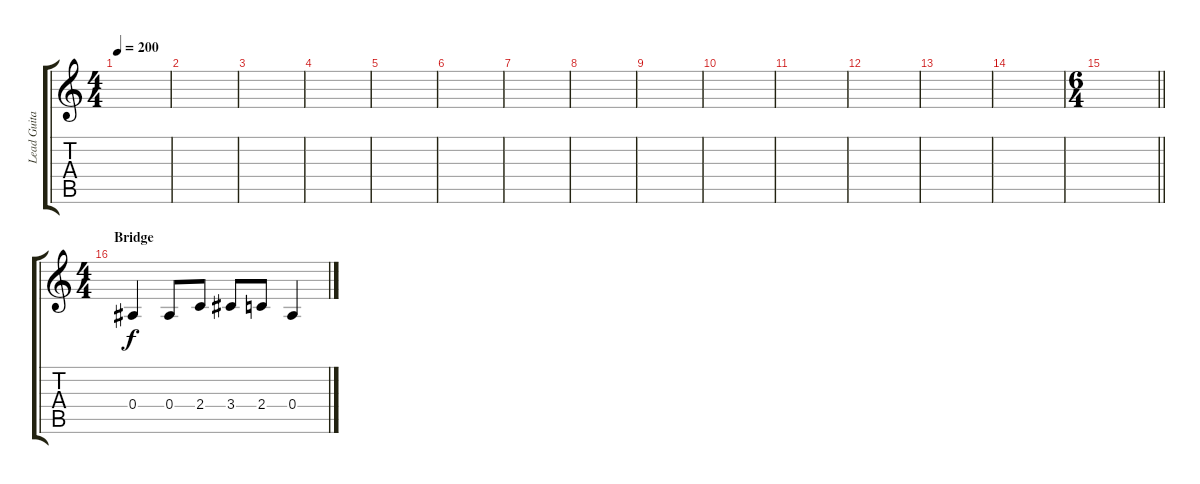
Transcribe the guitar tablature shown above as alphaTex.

\track ("Lead Guitar" "Lead Guita") {instrument overdrivenguitar}
\staff {score tabs}
\tuning (C4 G3 Eb3 Bb2 F2 C2) {hide}
\ts (4 4)
\tempo 200
\clef g2
\ks c
|
|
|
|
|
|
|
|
|
|
|
|
|
|
\ts (6 4)
\barLineRight lightlight
|
\ts (4 4)
\section ("" "Bridge")
0.4.4 0.4.8 2.4.8 3.4.8 2.4.8 0.4.4
